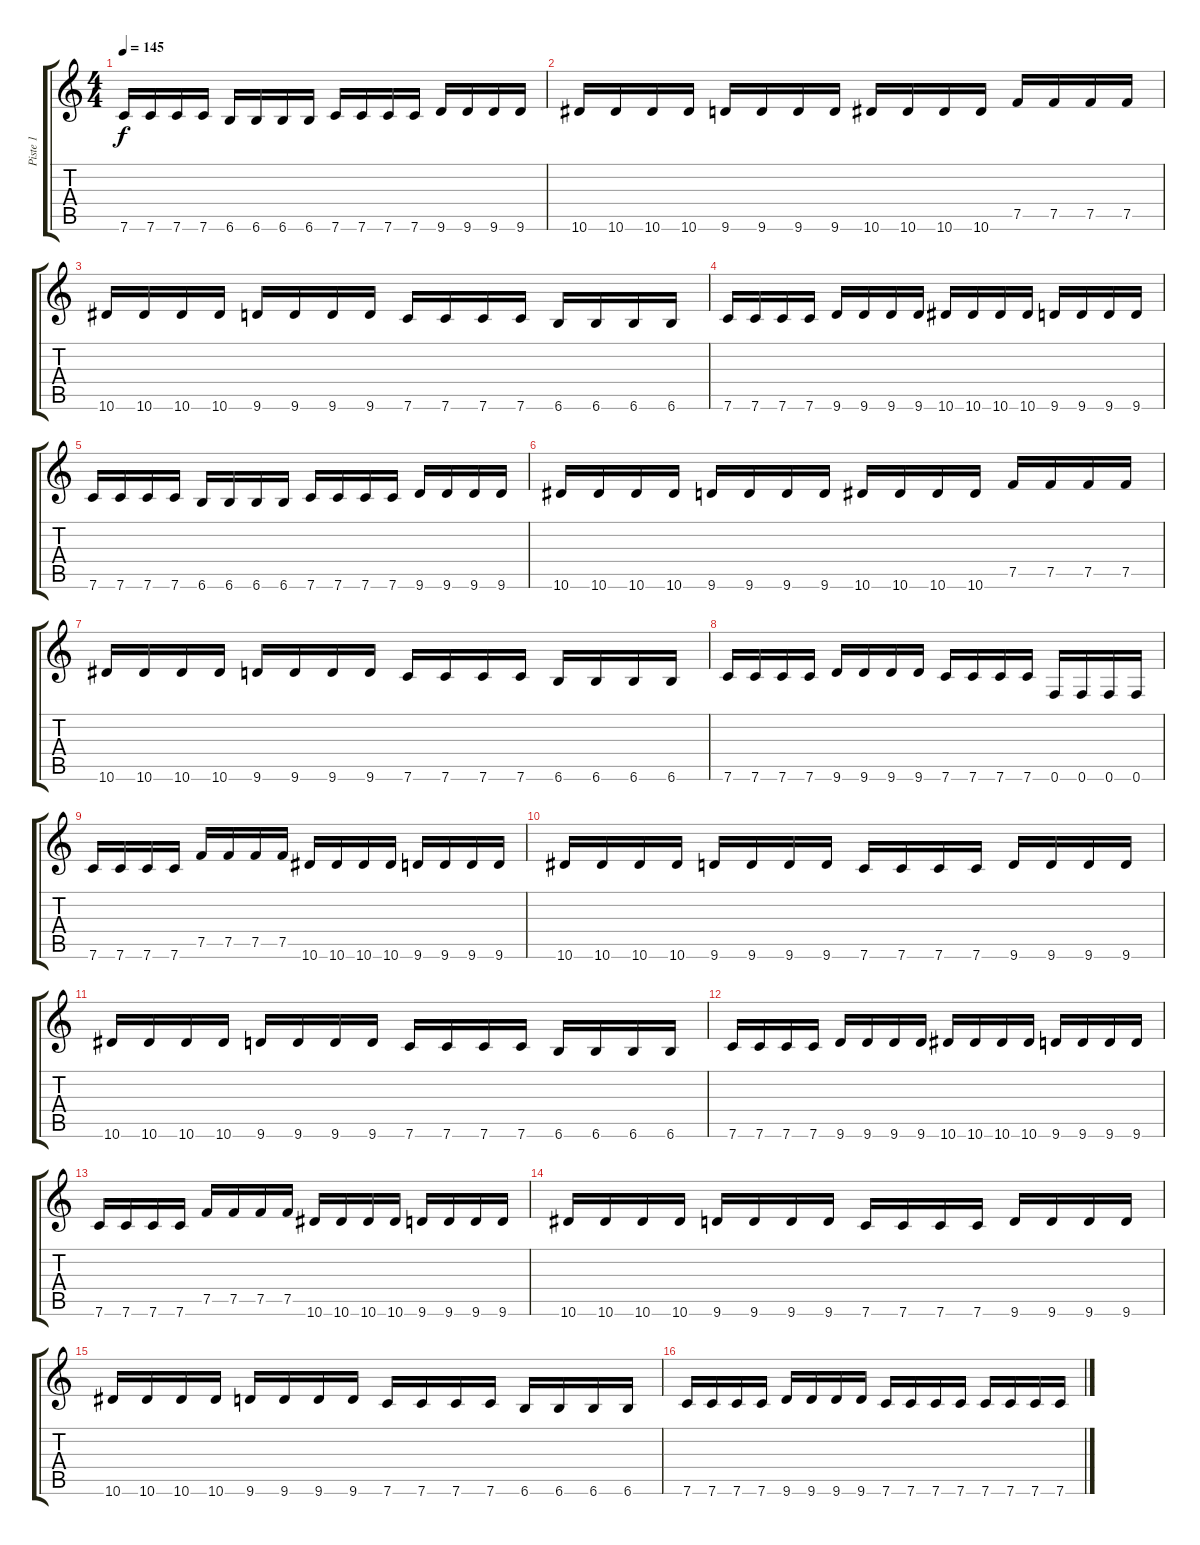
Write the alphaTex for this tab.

\track ("Piste 1" "Piste 1") {instrument distortionguitar}
\staff {score tabs}
\tuning (F4 C4 Ab3 Eb3 Bb2 F2) {hide}
\ts (4 4)
\tempo 145
\clef g2
\ks c
7.6.16{dy f} 7.6.16 7.6.16 7.6.16 6.6.16 6.6.16 6.6.16 6.6.16 7.6.16 7.6.16 7.6.16 7.6.16 9.6.16 9.6.16 9.6.16 9.6.16 |
10.6.16 10.6.16 10.6.16 10.6.16 9.6.16 9.6.16 9.6.16 9.6.16 10.6.16 10.6.16 10.6.16 10.6.16 7.5.16 7.5.16 7.5.16 7.5.16 |
10.6.16 10.6.16 10.6.16 10.6.16 9.6.16 9.6.16 9.6.16 9.6.16 7.6.16 7.6.16 7.6.16 7.6.16 6.6.16 6.6.16 6.6.16 6.6.16 |
7.6.16 7.6.16 7.6.16 7.6.16 9.6.16 9.6.16 9.6.16 9.6.16 10.6.16 10.6.16 10.6.16 10.6.16 9.6.16 9.6.16 9.6.16 9.6.16 |
7.6.16 7.6.16 7.6.16 7.6.16 6.6.16 6.6.16 6.6.16 6.6.16 7.6.16 7.6.16 7.6.16 7.6.16 9.6.16 9.6.16 9.6.16 9.6.16 |
10.6.16 10.6.16 10.6.16 10.6.16 9.6.16 9.6.16 9.6.16 9.6.16 10.6.16 10.6.16 10.6.16 10.6.16 7.5.16 7.5.16 7.5.16 7.5.16 |
10.6.16 10.6.16 10.6.16 10.6.16 9.6.16 9.6.16 9.6.16 9.6.16 7.6.16 7.6.16 7.6.16 7.6.16 6.6.16 6.6.16 6.6.16 6.6.16 |
7.6.16 7.6.16 7.6.16 7.6.16 9.6.16 9.6.16 9.6.16 9.6.16 7.6.16 7.6.16 7.6.16 7.6.16 0.6.16 0.6.16 0.6.16 0.6.16 |
7.6.16 7.6.16 7.6.16 7.6.16 7.5.16 7.5.16 7.5.16 7.5.16 10.6.16 10.6.16 10.6.16 10.6.16 9.6.16 9.6.16 9.6.16 9.6.16 |
10.6.16 10.6.16 10.6.16 10.6.16 9.6.16 9.6.16 9.6.16 9.6.16 7.6.16 7.6.16 7.6.16 7.6.16 9.6.16 9.6.16 9.6.16 9.6.16 |
10.6.16 10.6.16 10.6.16 10.6.16 9.6.16 9.6.16 9.6.16 9.6.16 7.6.16 7.6.16 7.6.16 7.6.16 6.6.16 6.6.16 6.6.16 6.6.16 |
7.6.16 7.6.16 7.6.16 7.6.16 9.6.16 9.6.16 9.6.16 9.6.16 10.6.16 10.6.16 10.6.16 10.6.16 9.6.16 9.6.16 9.6.16 9.6.16 |
7.6.16 7.6.16 7.6.16 7.6.16 7.5.16 7.5.16 7.5.16 7.5.16 10.6.16 10.6.16 10.6.16 10.6.16 9.6.16 9.6.16 9.6.16 9.6.16 |
10.6.16 10.6.16 10.6.16 10.6.16 9.6.16 9.6.16 9.6.16 9.6.16 7.6.16 7.6.16 7.6.16 7.6.16 9.6.16 9.6.16 9.6.16 9.6.16 |
10.6.16 10.6.16 10.6.16 10.6.16 9.6.16 9.6.16 9.6.16 9.6.16 7.6.16 7.6.16 7.6.16 7.6.16 6.6.16 6.6.16 6.6.16 6.6.16 |
7.6.16 7.6.16 7.6.16 7.6.16 9.6.16 9.6.16 9.6.16 9.6.16 7.6.16 7.6.16 7.6.16 7.6.16 7.6.16 7.6.16 7.6.16 7.6.16
